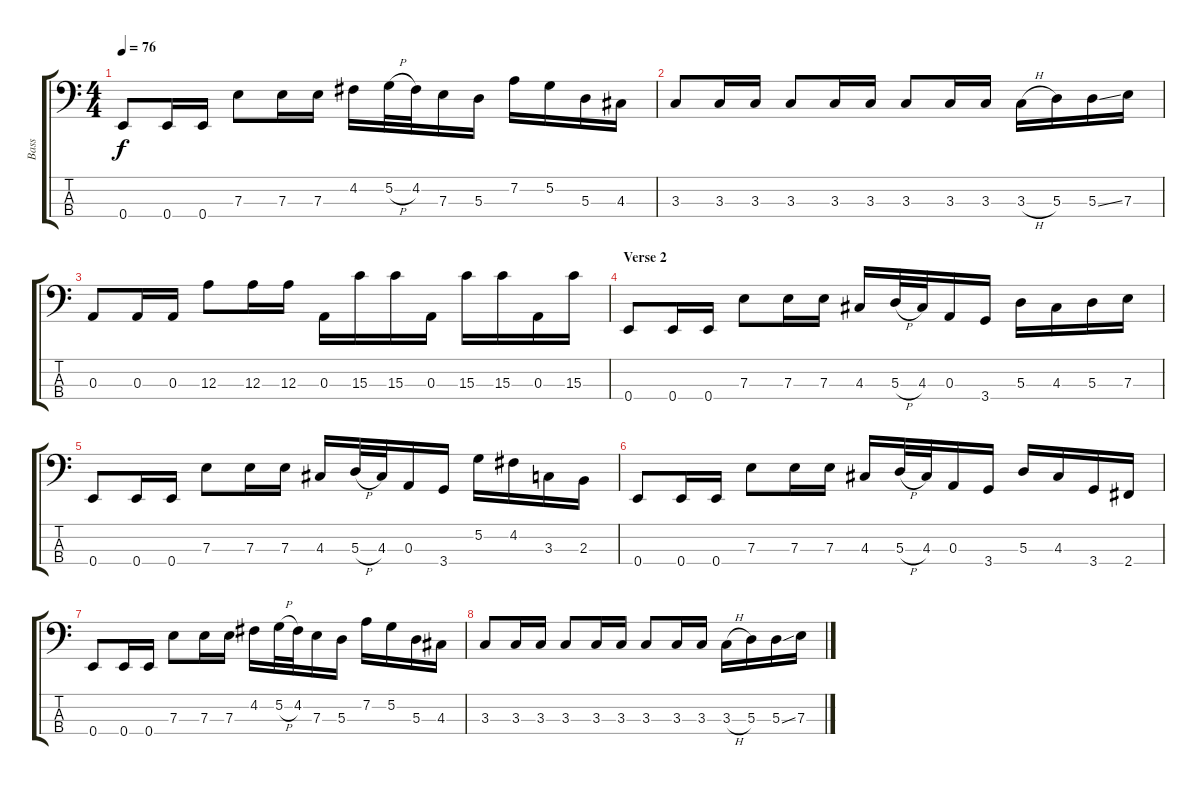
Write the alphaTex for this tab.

\track ("Bass" "Bass") {instrument electricbassfinger}
\staff {score tabs}
\tuning (G2 D2 A1 E1) {hide}
\ts (4 4)
\tempo 76
\clef f4
\ks c
0.4.8{dy f} 0.4.16 0.4.16 7.3.8 7.3.16 7.3.16 4.2.16 5.2{h}.32 4.2.32 7.3.16 5.3.16 7.2.16 5.2.16 5.3.16 4.3.16 |
3.3.8 3.3.16 3.3.16 3.3.8 3.3.16 3.3.16 3.3.8 3.3.16 3.3.16 3.3{h}.16 5.3.16 5.3{ss}.16 7.3.16 |
0.3.8 0.3.16 0.3.16 12.3.8 12.3.16 12.3.16 0.3.16 15.3.16 15.3.16 0.3.16 15.3.16 15.3.16 0.3.16 15.3.16 |
\section ("" "Verse 2")
0.4.8 0.4.16 0.4.16 7.3.8 7.3.16 7.3.16 4.3.16 5.3{h}.32 4.3.32 0.3.16 3.4.16 5.3.16 4.3.16 5.3.16 7.3.16 |
0.4.8 0.4.16 0.4.16 7.3.8 7.3.16 7.3.16 4.3.16 5.3{h}.32 4.3.32 0.3.16 3.4.16 5.2.16 4.2.16 3.3.16 2.3.16 |
0.4.8 0.4.16 0.4.16 7.3.8 7.3.16 7.3.16 4.3.16 5.3{h}.32 4.3.32 0.3.16 3.4.16 5.3.16 4.3.16 3.4.16 2.4.16 |
0.4.8 0.4.16 0.4.16 7.3.8 7.3.16 7.3.16 4.2.16 5.2{h}.32 4.2.32 7.3.16 5.3.16 7.2.16 5.2.16 5.3.16 4.3.16 |
3.3.8 3.3.16 3.3.16 3.3.8 3.3.16 3.3.16 3.3.8 3.3.16 3.3.16 3.3{h}.16 5.3.16 5.3{ss}.16 7.3.16
